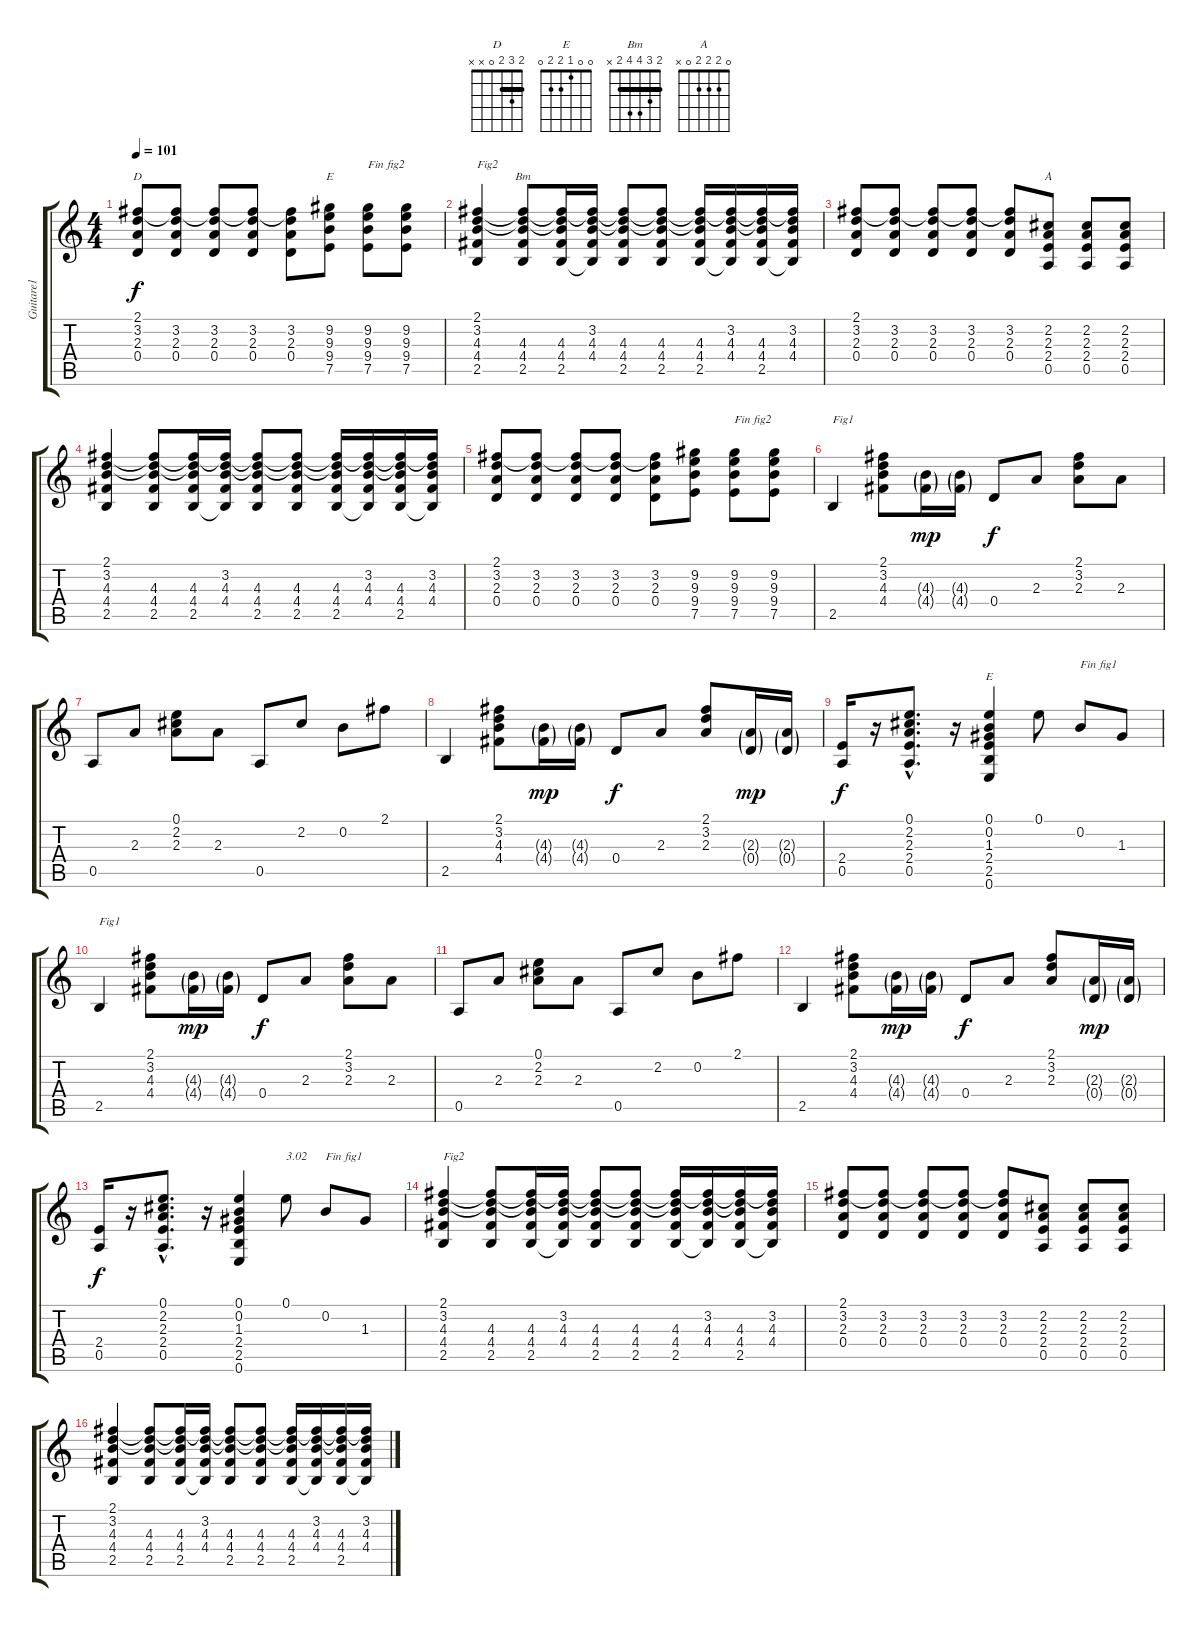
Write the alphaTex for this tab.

\track ("Guitare1" "Guitare1") {instrument acousticguitarsteel}
\staff {score tabs}
\tuning (E4 B3 G3 D3 A2 E2) {hide}
\chord ("D" 2 3 2 0 x x) {barre 2}
\chord ("E" 7 9 9 9 7 0) {firstfret 7 barre 7}
\chord ("Bm" 2 3 4 4 2 x) {barre 2}
\chord ("A" 0 2 2 2 0 x)
\chord ("E" 0 0 1 2 2 0)
\ts (4 4)
\tempo 101
\clef g2
\ks c
(2.1 3.2 2.3 0.4).8{ch "D" dy f} (2.1{t} 3.2 2.3 0.4).8 (2.1{t} 3.2 2.3 0.4).8 (2.1{t} 3.2 2.3 0.4).8 (2.1{t} 3.2 2.3 0.4).8 (9.2 9.3 9.4 7.5).8{ch "E"} (9.2 9.3 9.4 7.5).8{txt "Fin fig2"} (9.2 9.3 9.4 7.5).8 |
(2.1 3.2 4.3 4.4 2.5).4{txt "Fig2"} (2.1{t} 3.2{t} 4.3 4.4 2.5).8{ch "Bm"} (2.1{t} 3.2{t} 4.3 4.4 2.5).16 (2.1{t} 3.2 4.3 4.4 2.5{t}).16 (2.1{t} 3.2{t} 4.3 4.4 2.5).8 (2.1{t} 3.2{t} 4.3 4.4 2.5).8 (2.1{t} 3.2{t} 4.3 4.4 2.5).16 (2.1{t} 3.2 4.3 4.4 2.5{t}).16 (2.1{t} 3.2{t} 4.3 4.4 2.5).16 (2.1{t} 3.2 4.3 4.4 2.5{t}).16 |
(2.1 3.2 2.3 0.4).8 (2.1{t} 3.2 2.3 0.4).8 (2.1{t} 3.2 2.3 0.4).8 (2.1{t} 3.2 2.3 0.4).8 (2.1{t} 3.2 2.3 0.4).8 (2.2 2.3 2.4 0.5).8{ch "A"} (2.2 2.3 2.4 0.5).8 (2.2 2.3 2.4 0.5).8 |
(2.1 3.2 4.3 4.4 2.5).4 (2.1{t} 3.2{t} 4.3 4.4 2.5).8 (2.1{t} 3.2{t} 4.3 4.4 2.5).16 (2.1{t} 3.2 4.3 4.4 2.5{t}).16 (2.1{t} 3.2{t} 4.3 4.4 2.5).8 (2.1{t} 3.2{t} 4.3 4.4 2.5).8 (2.1{t} 3.2{t} 4.3 4.4 2.5).16 (2.1{t} 3.2 4.3 4.4 2.5{t}).16 (2.1{t} 3.2{t} 4.3 4.4 2.5).16 (2.1{t} 3.2 4.3 4.4 2.5{t}).16 |
(2.1 3.2 2.3 0.4).8 (2.1{t} 3.2 2.3 0.4).8 (2.1{t} 3.2 2.3 0.4).8 (2.1{t} 3.2 2.3 0.4).8 (2.1{t} 3.2 2.3 0.4).8 (9.2 9.3 9.4 7.5).8 (9.2 9.3 9.4 7.5).8{txt "Fin fig2"} (9.2 9.3 9.4 7.5).8 |
2.5.4{txt "Fig1"} (2.1 3.2 4.3 4.4).8 (4.3{g} 4.4{g}).16{dy mp} (4.3{g} 4.4{g}).16 0.4.8{dy f} 2.3.8 (2.1 3.2 2.3).8 2.3.8 |
0.5.8 2.3.8 (0.1 2.2 2.3).8 2.3.8 0.5.8 2.2.8 0.2.8 2.1.8 |
2.5.4 (2.1 3.2 4.3 4.4).8 (4.3{g} 4.4{g}).16{dy mp} (4.3{g} 4.4{g}).16 0.4.8{dy f} 2.3.8 (2.1 3.2 2.3).8 (2.3{g} 0.4{g}).16{dy mp} (2.3{g} 0.4{g}).16 |
(2.4 0.5).16{dy f} r.16 (0.1{hac} 2.2{hac} 2.3{hac} 2.4{hac} 0.5{hac}).8{d} r.16 (0.1 0.2 1.3 2.4 2.5 0.6).4{ch "E"} 0.1.8 0.2.8{txt "Fin fig1"} 1.3.8 |
2.5.4{txt "Fig1"} (2.1 3.2 4.3 4.4).8 (4.3{g} 4.4{g}).16{dy mp} (4.3{g} 4.4{g}).16 0.4.8{dy f} 2.3.8 (2.1 3.2 2.3).8 2.3.8 |
0.5.8 2.3.8 (0.1 2.2 2.3).8 2.3.8 0.5.8 2.2.8 0.2.8 2.1.8 |
2.5.4 (2.1 3.2 4.3 4.4).8 (4.3{g} 4.4{g}).16{dy mp} (4.3{g} 4.4{g}).16 0.4.8{dy f} 2.3.8 (2.1 3.2 2.3).8 (2.3{g} 0.4{g}).16{dy mp} (2.3{g} 0.4{g}).16 |
(2.4 0.5).16{dy f} r.16 (0.1{hac} 2.2{hac} 2.3{hac} 2.4{hac} 0.5{hac}).8{d} r.16 (0.1 0.2 1.3 2.4 2.5 0.6).4 0.1.8{txt "3.02"} 0.2.8{txt "Fin fig1"} 1.3.8 |
(2.1 3.2 4.3 4.4 2.5).4{txt "Fig2"} (2.1{t} 3.2{t} 4.3 4.4 2.5).8 (2.1{t} 3.2{t} 4.3 4.4 2.5).16 (2.1{t} 3.2 4.3 4.4 2.5{t}).16 (2.1{t} 3.2{t} 4.3 4.4 2.5).8 (2.1{t} 3.2{t} 4.3 4.4 2.5).8 (2.1{t} 3.2{t} 4.3 4.4 2.5).16 (2.1{t} 3.2 4.3 4.4 2.5{t}).16 (2.1{t} 3.2{t} 4.3 4.4 2.5).16 (2.1{t} 3.2 4.3 4.4 2.5{t}).16 |
(2.1 3.2 2.3 0.4).8 (2.1{t} 3.2 2.3 0.4).8 (2.1{t} 3.2 2.3 0.4).8 (2.1{t} 3.2 2.3 0.4).8 (2.1{t} 3.2 2.3 0.4).8 (2.2 2.3 2.4 0.5).8 (2.2 2.3 2.4 0.5).8 (2.2 2.3 2.4 0.5).8 |
(2.1 3.2 4.3 4.4 2.5).4 (2.1{t} 3.2{t} 4.3 4.4 2.5).8 (2.1{t} 3.2{t} 4.3 4.4 2.5).16 (2.1{t} 3.2 4.3 4.4 2.5{t}).16 (2.1{t} 3.2{t} 4.3 4.4 2.5).8 (2.1{t} 3.2{t} 4.3 4.4 2.5).8 (2.1{t} 3.2{t} 4.3 4.4 2.5).16 (2.1{t} 3.2 4.3 4.4 2.5{t}).16 (2.1{t} 3.2{t} 4.3 4.4 2.5).16 (2.1{t} 3.2 4.3 4.4 2.5{t}).16
